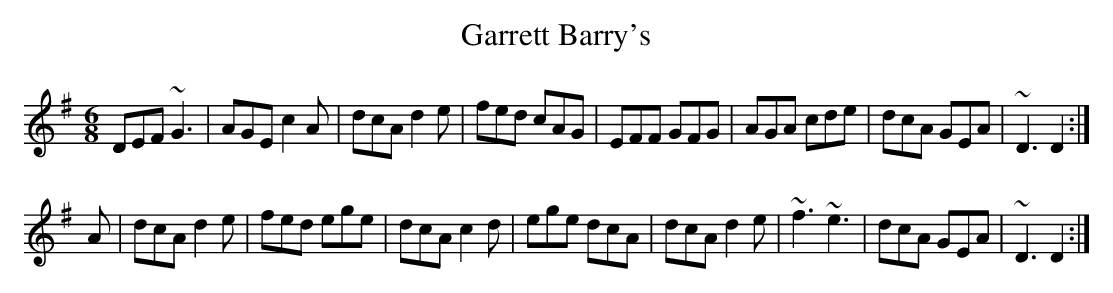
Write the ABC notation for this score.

X:1
T:Garrett Barry's
M:6/8
E:7
K:DMix
DEF ~G3|AGE c2A|dcA d2e|fed cAG|EFF GFG|AGA cde|dcA GEA|~D3 D2:|*
A|dcA d2e|fed ege|dcA c2d|ege dcA|dcA d2e|~f3 ~e3|dcA GEA|~D3 D2:|**
